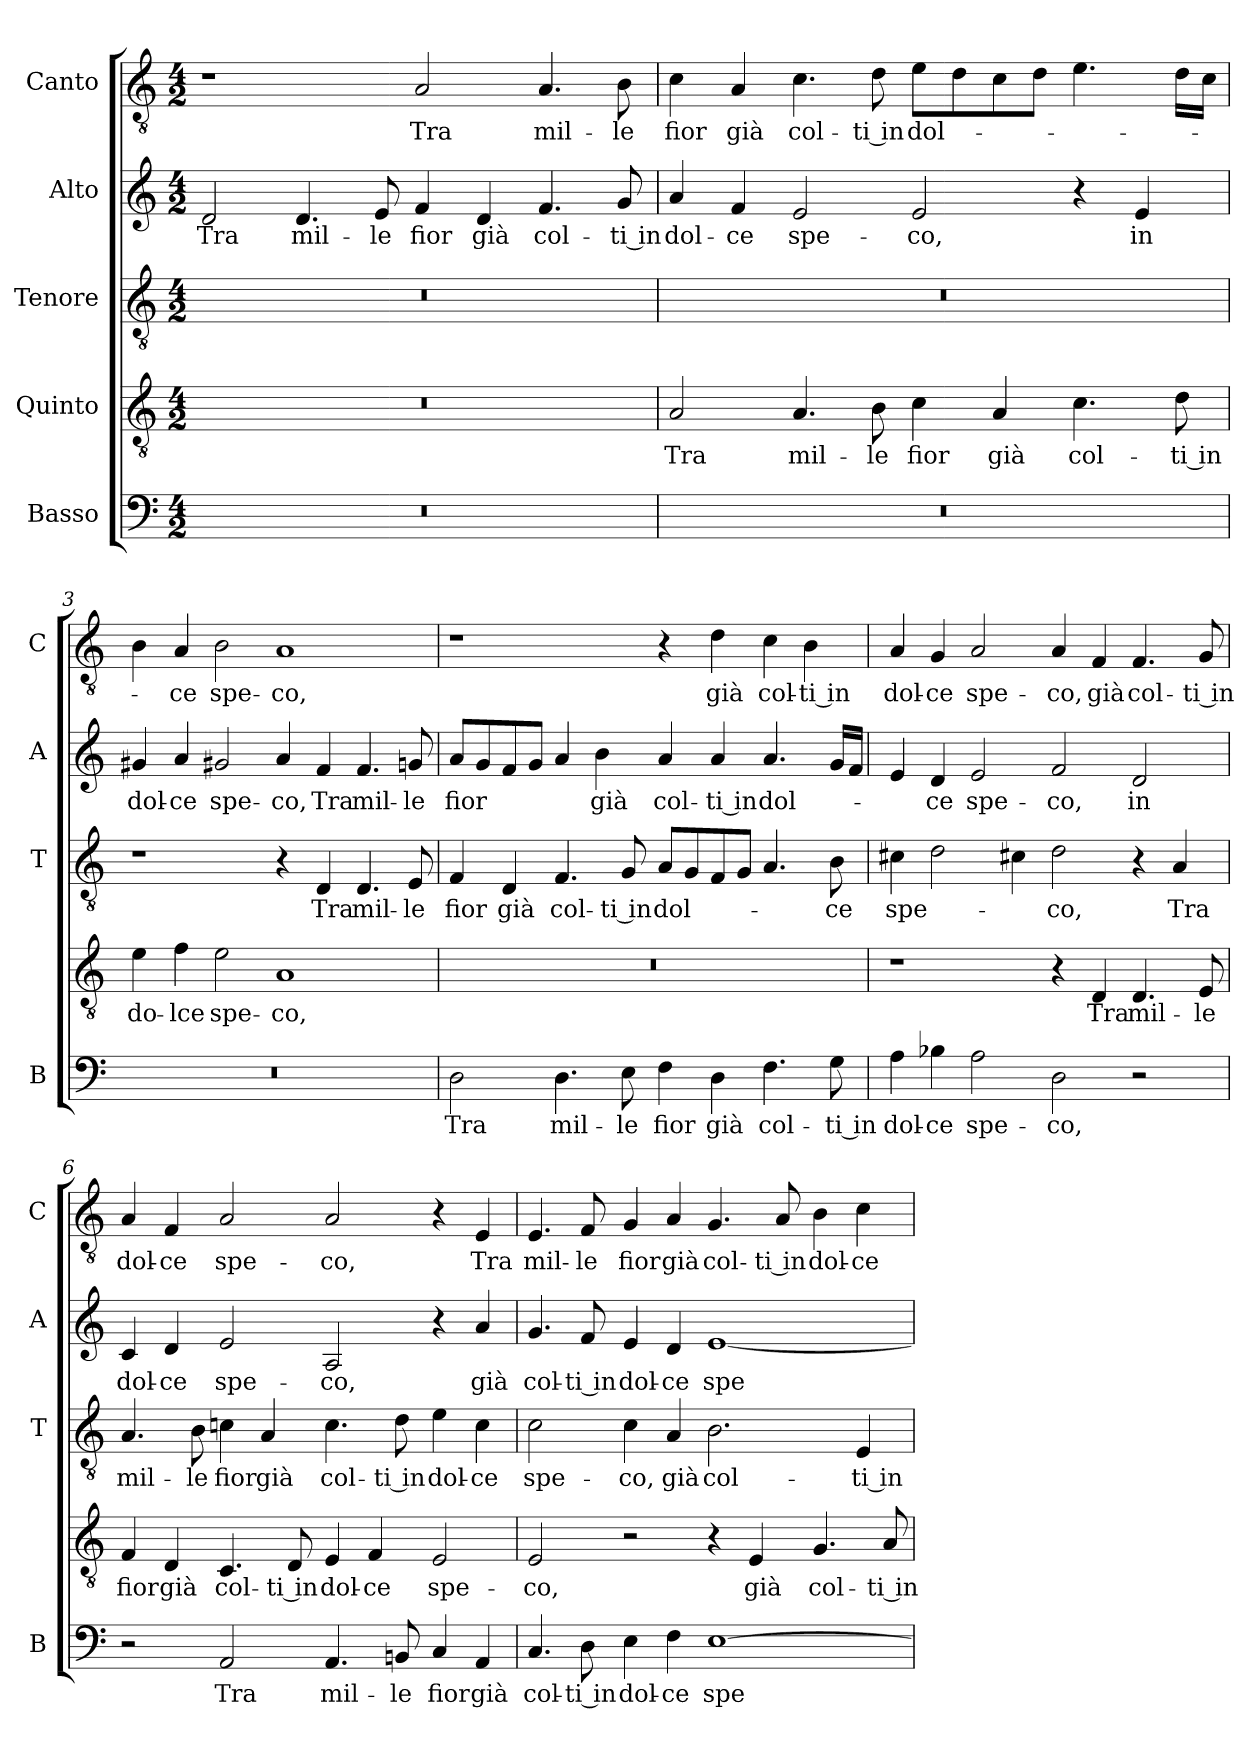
**kern	**text	**kern	**text	**kern	**text	**kern	**text	**kern	**text
*part5	*part5	*part4	*part4	*part3	*part3	*part2	*part2	*part1	*part1
*staff5	*staff5	*staff4	*staff4	*staff3	*staff3	*staff2	*staff2	*staff1	*staff1
*I"Basso	*	*I"Quinto	*	*I"Tenore	*	*I"Alto	*	*I"Canto	*
*I'B	*	*	*	*I'T	*	*I'A	*	*I'C	*
*clefF4	*	*clefGv2	*	*clefGv2	*	*clefG2	*	*clefGv2	*
*k[]	*	*k[]	*	*k[]	*	*k[]	*	*k[]	*
*C:	*	*C:	*	*C:	*	*C:	*	*C:	*
*M4/2	*	*M4/2	*	*M4/2	*	*M4/2	*	*M4/2	*
=1	=1	=1	=1	=1	=1	=1	=1	=1	=1
0r	.	0r	.	0r	.	2d	Tra	1r	.
.	.	.	.	.	.	4.d	mil-	.	.
.	.	.	.	.	.	8e	-le	.	.
.	.	.	.	.	.	4f	fior	2A	Tra
.	.	.	.	.	.	4d	già	.	.
.	.	.	.	.	.	4.f	col-	4.A	mil-
.	.	.	.	.	.	8g	-ti in	8B	-le
=2	=2	=2	=2	=2	=2	=2	=2	=2	=2
0r	.	2A	Tra	0r	.	4a	dol-	4c	fior
.	.	.	.	.	.	4f	-ce	4A	già
.	.	4.A	mil-	.	.	2e	spe-	4.c	col-
.	.	8B	-le	.	.	.	.	8d	-ti in
.	.	4c	fior	.	.	2e	-co,	8eL	dol-
.	.	.	.	.	.	.	.	8d	.
.	.	4A	già	.	.	.	.	8c	.
.	.	.	.	.	.	.	.	8dJ	.
.	.	4.c	col-	.	.	4r	.	4.e	.
.	.	.	.	.	.	4e	in	.	.
.	.	8d	-ti in	.	.	.	.	16dLL	.
.	.	.	.	.	.	.	.	16cJJ	.
=3	=3	=3	=3	=3	=3	=3	=3	=3	=3
0r	.	4e	do-	1r	.	4g#X	dol-	4B	.
.	.	4f	-lce	.	.	4a	-ce	4A	-ce
.	.	2e	spe-	.	.	2g#X	spe-	2B	spe-
.	.	1A	-co,	4r	.	4a	-co,	1A	-co,
.	.	.	.	4D	Tra	4f	Tra	.	.
.	.	.	.	4.D	mil-	4.f	mil-	.	.
.	.	.	.	8E	-le	8gn	-le	.	.
=4	=4	=4	=4	=4	=4	=4	=4	=4	=4
2D	Tra	0r	.	4F	fior	8aL	fior	1r	.
.	.	.	.	.	.	8g	.	.	.
.	.	.	.	4D	già	8f	.	.	.
.	.	.	.	.	.	8gJ	.	.	.
4.D	mil-	.	.	4.F	col-	4a	.	.	.
.	.	.	.	.	.	4b	già	.	.
8E	-le	.	.	8G	-ti in	.	.	.	.
4F	fior	.	.	8AL	dol-	4a	col-	4r	.
.	.	.	.	8G	.	.	.	.	.
4D	già	.	.	8F	.	4a	-ti in	4d	già
.	.	.	.	8GJ	.	.	.	.	.
4.F	col-	.	.	4.A	.	4.a	dol-	4c	col-
.	.	.	.	.	.	.	.	4B	-ti in
8G	-ti in	.	.	8B	-ce	16gLL	.	.	.
.	.	.	.	.	.	16fJJ	.	.	.
=5	=5	=5	=5	=5	=5	=5	=5	=5	=5
4A	dol-	1r	.	4c#X	spe-	4e	.	4A	dol-
4B-X	-ce	.	.	2d	.	4d	-ce	4G	-ce
2A	spe-	.	.	.	.	2e	spe-	2A	spe-
.	.	.	.	4c#X	.	.	.	.	.
2D	-co,	4r	.	2d	-co,	2f	-co,	4A	-co,
.	.	4D	Tra	.	.	.	.	4F	già
2r	.	4.D	mil-	4r	.	2d	in	4.F	col-
.	.	.	.	4A	Tra	.	.	.	.
.	.	8E	-le	.	.	.	.	8G	-ti in
=6	=6	=6	=6	=6	=6	=6	=6	=6	=6
2r	.	4F	fior	4.A	mil-	4c	dol-	4A	dol-
.	.	4D	già	.	.	4d	-ce	4F	-ce
.	.	.	.	8B	-le	.	.	.	.
2AA	Tra	4.C	col-	4cn	fior	2e	spe-	2A	spe-
.	.	.	.	4A	già	.	.	.	.
.	.	8D	-ti in	.	.	.	.	.	.
4.AA	mil-	4E	dol-	4.c	col-	2A	-co,	2A	-co,
.	.	4F	-ce	.	.	.	.	.	.
8BBn	-le	.	.	8d	-ti in	.	.	.	.
4C	fior	2E	spe-	4e	dol-	4r	.	4r	.
4AA	già	.	.	4c	-ce	4a	già	4E	Tra
=7	=7	=7	=7	=7	=7	=7	=7	=7	=7
4.C	col-	2E	-co,	2c	spe-	4.g	col-	4.E	mil-
8D	-ti in	.	.	.	.	8f	-ti in	8F	-le
4E	dol-	2r	.	4c	-co,	4e	dol-	4G	fior
4F	-ce	.	.	4A	già	4d	-ce	4A	già
[1E	spe-	4r	.	2.B	col-	[1e	spe-	4.G	col-
.	.	4E	già	.	.	.	.	.	.
.	.	.	.	.	.	.	.	8A	-ti in
.	.	4.G	col-	.	.	.	.	4B	dol-
.	.	.	.	4E	-ti in	.	.	4c	-ce
.	.	8A	-ti in	.	.	.	.	.	.
=	=	=	=	=	=	=	=	=	=
*-	*-	*-	*-	*-	*-	*-	*-	*-	*-
